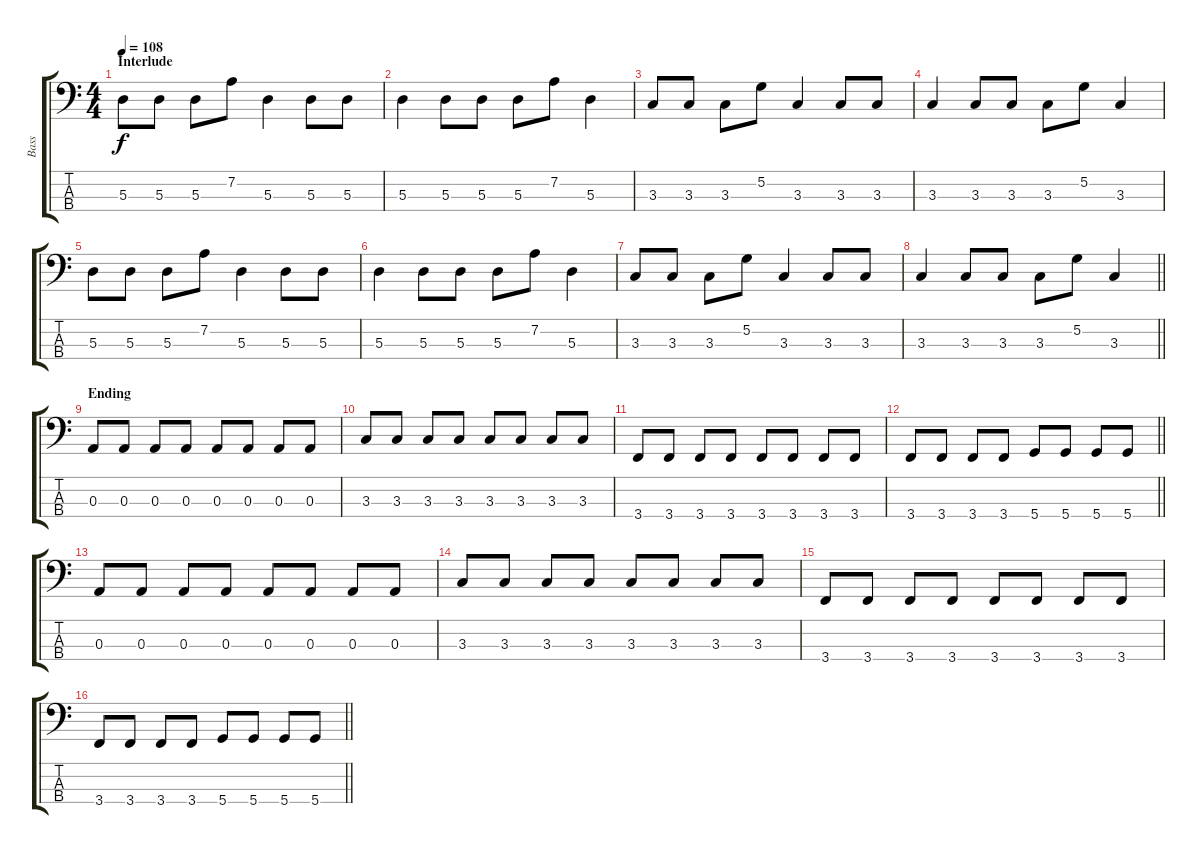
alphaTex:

\track ("Bass" "Bass") {instrument electricbasspick}
\staff {score tabs}
\tuning (G2 D2 A1 D1) {hide}
\ts (4 4)
\section ("" "Interlude")
\tempo 108
\clef f4
\ks c
5.3.8{dy f} 5.3.8 5.3.8 7.2.8 5.3.4 5.3.8 5.3.8 |
5.3.4 5.3.8 5.3.8 5.3.8 7.2.8 5.3.4 |
3.3.8 3.3.8 3.3.8 5.2.8 3.3.4 3.3.8 3.3.8 |
3.3.4 3.3.8 3.3.8 3.3.8 5.2.8 3.3.4 |
5.3.8 5.3.8 5.3.8 7.2.8 5.3.4 5.3.8 5.3.8 |
5.3.4 5.3.8 5.3.8 5.3.8 7.2.8 5.3.4 |
3.3.8 3.3.8 3.3.8 5.2.8 3.3.4 3.3.8 3.3.8 |
\barLineRight lightlight
3.3.4 3.3.8 3.3.8 3.3.8 5.2.8 3.3.4 |
\section ("" "Ending")
0.3.8 0.3.8 0.3.8 0.3.8 0.3.8 0.3.8 0.3.8 0.3.8 |
3.3.8 3.3.8 3.3.8 3.3.8 3.3.8 3.3.8 3.3.8 3.3.8 |
3.4.8 3.4.8 3.4.8 3.4.8 3.4.8 3.4.8 3.4.8 3.4.8 |
\barLineRight lightlight
3.4.8 3.4.8 3.4.8 3.4.8 5.4.8 5.4.8 5.4.8 5.4.8 |
0.3.8 0.3.8 0.3.8 0.3.8 0.3.8 0.3.8 0.3.8 0.3.8 |
3.3.8 3.3.8 3.3.8 3.3.8 3.3.8 3.3.8 3.3.8 3.3.8 |
3.4.8 3.4.8 3.4.8 3.4.8 3.4.8 3.4.8 3.4.8 3.4.8 |
\barLineRight lightlight
3.4.8 3.4.8 3.4.8 3.4.8 5.4.8 5.4.8 5.4.8 5.4.8
